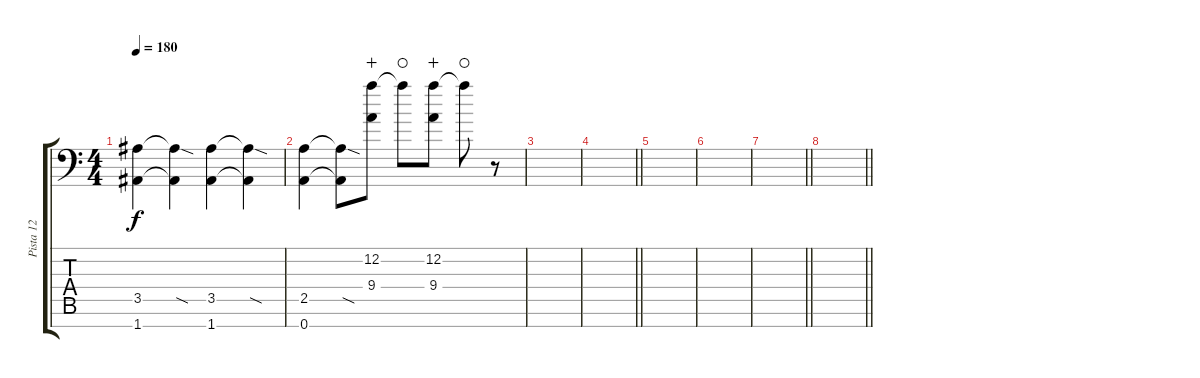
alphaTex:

\track ("Pista 12" "Pista 12") {instrument overdrivenguitar}
\staff {score tabs}
\tuning (D4 A3 F3 C3 G2 D2 A1) {hide}
\ts (4 4)
\tempo 180
\clef f4
\ks c
(3.5 1.7).4{dy f} (3.5{sod t} 1.7{t}).4 (3.5 1.7).4 (3.5{sod t} 1.7{t}).4 |
(2.5 0.7).4 (2.5{sod t} 0.7{t}).8 (12.2 9.4).8{wahc} 12.2{t}.8{waho} (12.2 9.4).8{wahc} 12.2{t}.8{waho} r.8 |
|
\barLineRight lightlight
|
|
|
\barLineRight lightlight
|
\barLineRight lightlight
